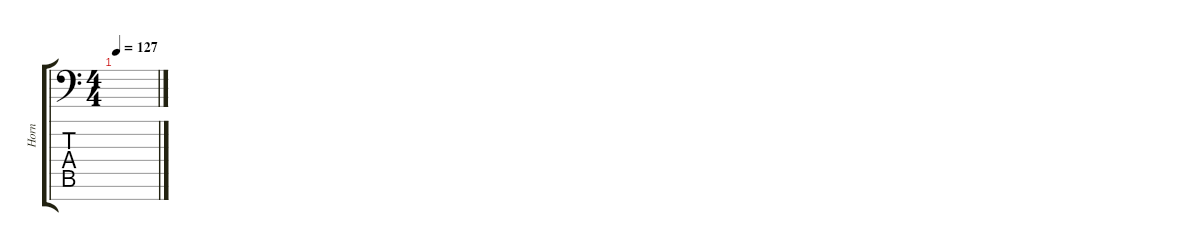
\track ("Horn" "Horn") {instrument overdrivenguitar}
\staff {score tabs}
\tuning (E4 B3 G3 D3 A2 E2 C-1) {hide}
\ts (4 4)
\tempo 127
\clef f4
\ks c
